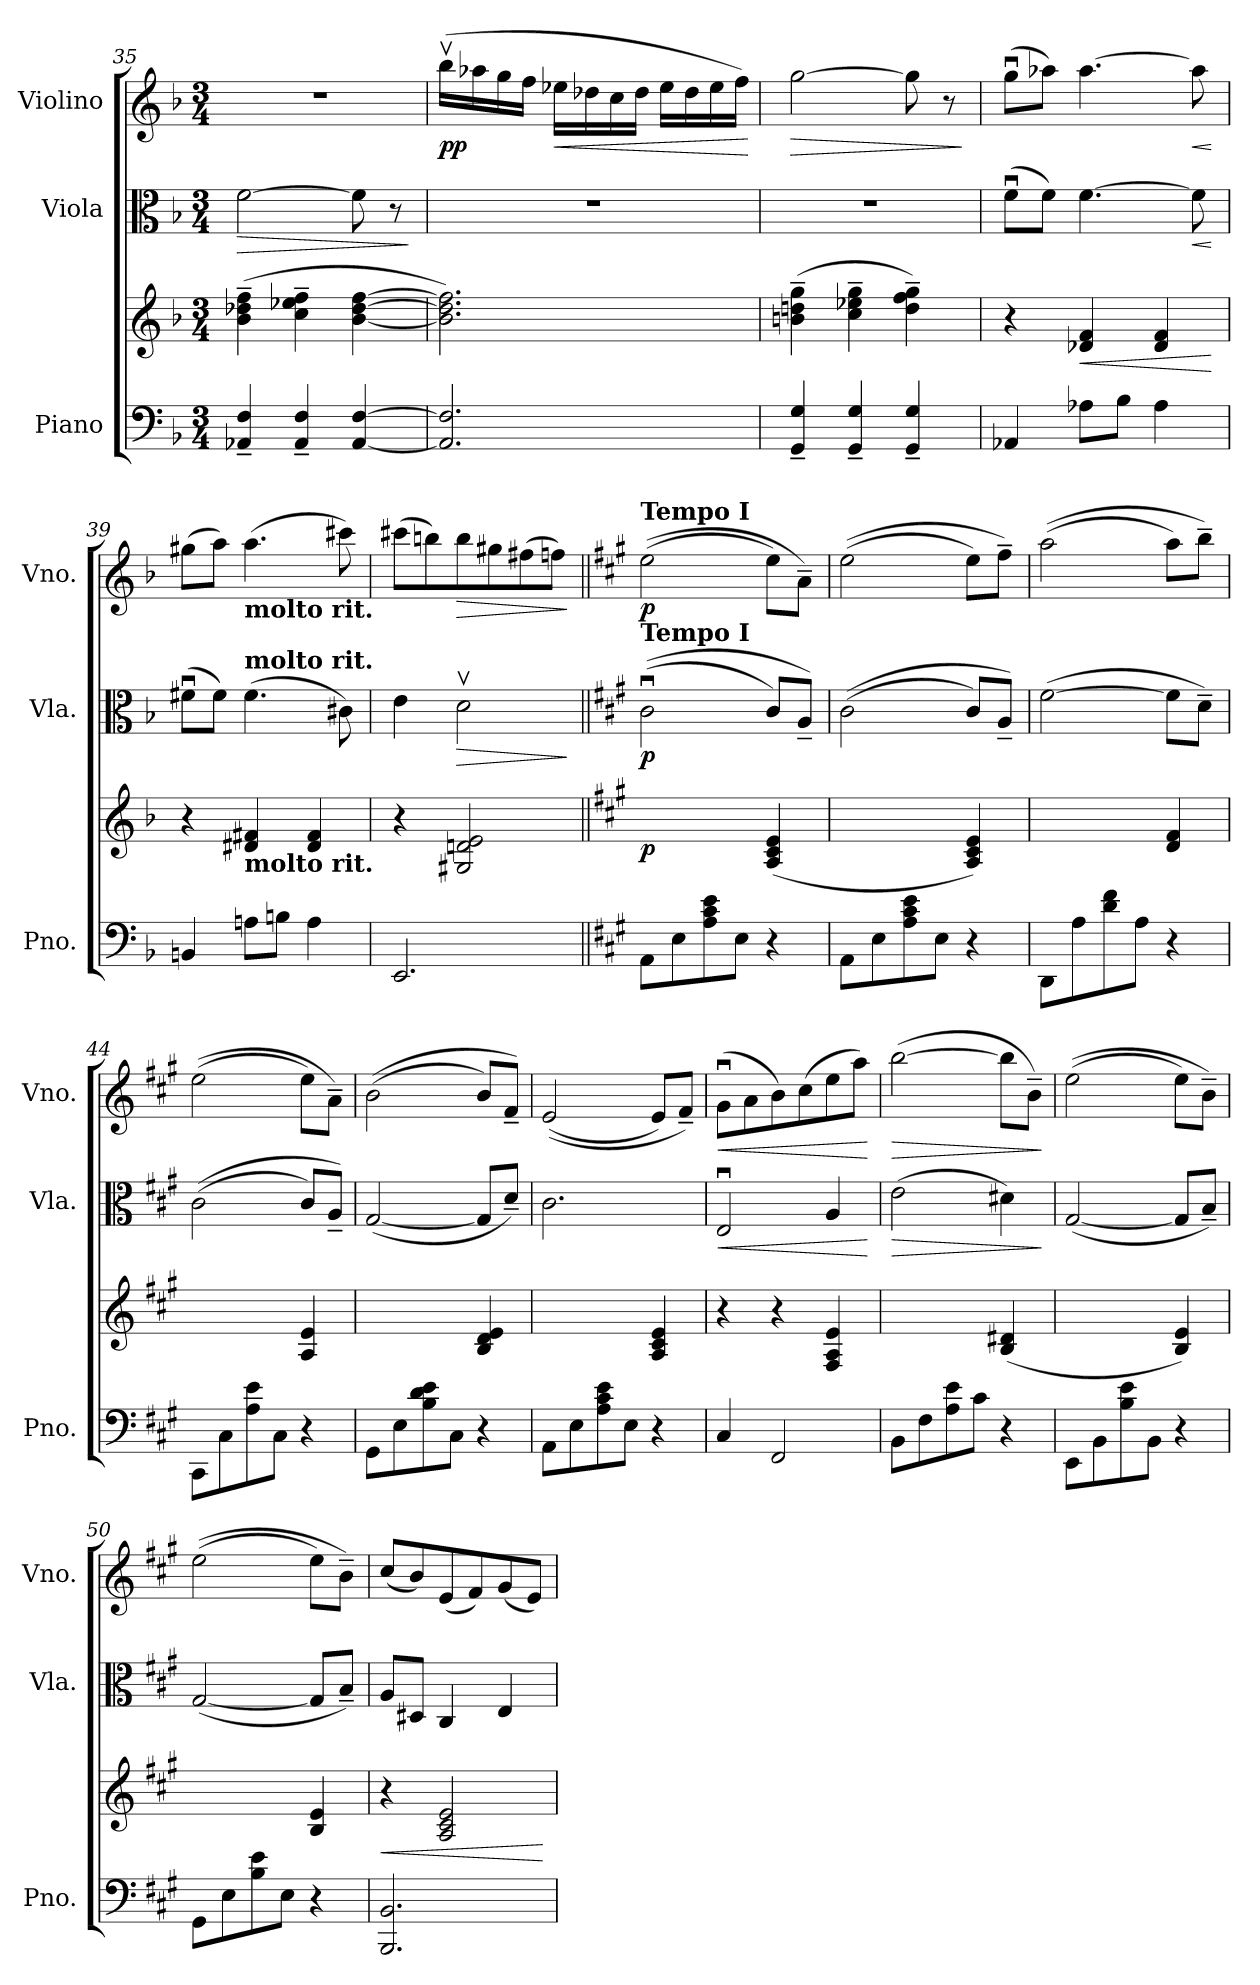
**kern	**kern	**dynam	**kern	**dynam	**kern	**dynam
*part3	*part3	*part3	*part2	*part2	*part1	*part1
*staff4	*staff3	*staff3/4	*staff2	*staff2	*staff1	*staff1
*I"Piano	*	*	*I"Viola	*	*I"Violino	*
*I'Pno.	*	*	*I'Vla.	*	*I'Vno.	*
*clefF4	*clefG2	*	*clefC3	*	*clefG2	*
*k[b-]	*k[b-]	*	*k[b-]	*	*k[b-]	*
*M3/4	*M3/4	*	*M3/4	*	*M3/4	*
=35	=35	=35	=35	=35	=35	=35
!	!	!	!	!LO:HP:b	!	!
4AA-X/~ 4F/~	(4b-\~ 4dd-X\~ 4ff\~	.	[2f\	>	2.r	.
4AA-/~ 4F/~	4cc\~ 4ee-X\~ 4ff\~	.	.	.	.	.
[4AA-/ [4F/	[4b-\ [4dd-\ [4ff\	.	8f\]	.	.	.
.	.	.	8r	.	.	.
.	.	.	.	]	.	.
!!LO:LB:g=z
=36	=36	=36	=36	=36	=36	=36
!	!	!	!	!	!	!LO:DY:b
2.AA-/] 2.F/]	2.b-\] 2.dd-\] 2.ff\])	.	2.r	.	(16bb-v\LL	pp
.	.	.	.	.	16aa-X\	.
.	.	.	.	.	16gg\	.
.	.	.	.	.	16ff\JJ	.
!	!	!	!	!	!	!LO:HP:b
.	.	.	.	.	16ee-X\LL	<
.	.	.	.	.	16dd-X\	.
.	.	.	.	.	16cc\	.
.	.	.	.	.	16dd-\JJ	.
.	.	.	.	.	16ee-\LL	.
.	.	.	.	.	16dd-\	.
.	.	.	.	.	16ee-\	.
.	.	.	.	.	16ff\JJ)	.
.	.	.	.	.	.	[
=37	=37	=37	=37	=37	=37	=37
!	!	!	!	!	!	!LO:HP:b
4GG/~ 4G/~	(4bn\~ 4ddn\~ 4gg\~	.	2.r	.	[2gg\	>
4GG/~ 4G/~	4cc\~ 4ee-X\~ 4gg\~	.	.	.	.	.
4GG/~ 4G/~	4dd\~ 4ff\~ 4gg\~)	.	.	.	8gg\]	.
.	.	.	.	.	8r	.
.	.	.	.	.	.	]
=38	=38	=38	=38	=38	=38	=38
4AA-X/	4r	.	(8fu\L	.	(8ggu\L	.
.	.	.	8f\J)	.	8aa-X\J)	.
!	!	!LO:HP:b	!	!	!	!
8A-X\L	4d-X/ 4f/	<	[4.f\	.	[4.aa-\	.
8B-\J	.	.	.	.	.	.
4A-\	4d-/ 4f/	.	.	.	.	.
!	!	!	!	!LO:HP:b	!	!LO:HP:b
.	.	.	8f\]	<	8aa-\]	<
.	.	[	.	[	.	[
=39	=39	=39	=39	=39	=39	=39
4BBn/	4r	.	(8f#Xu\L	.	(8gg#X\L	.
.	.	.	8f#\J)	.	8aa\J)	.
!	!	!	!	!	!LO:TX:b:B:t=molto rit.	!
!	!	!	!LO:TX:a:B:t=molto rit.	!	!	!
!	!LO:TX:b:B:t=molto rit.	!	!	!	!	!
8An\L	4d#X/ 4f#X/	.	(4.f#\	.	(4.aa\	.
8Bn\J	.	.	.	.	.	.
4A\	4d#/ 4f#/	.	.	.	.	.
.	.	.	8c#X\)	.	8ccc#X\)	.
!!LO:LB:g=z
=40	=40	=40	=40	=40	=40	=40
2.EE/	4r	.	4e\	.	(8ccc#X\L	.
.	.	.	.	.	8bbn\)	.
!	!	!	!	!LO:HP:b	!	!LO:HP:b
.	2G#X/ 2dn/ 2e/	.	2dv\	>	8bb\	>
.	.	.	.	.	8gg#X\	.
.	.	.	.	.	(8ff#X\	.
.	.	.	.	.	8ffn\J)	.
.	.	.	.	]	.	]
=41||	=41||	=41||	=41||	=41||	=41||	=41||
*k[f#c#g#]	*k[f#c#g#]	*	*k[f#c#g#]	*	*k[f#c#g#]	*
!	!	!	!	!	!LO:TX:b:B:t=Tempo I	!
!	!	!	!	!	!LO:TX:a:B:t=Tempo I	!
!	!	!LO:DY:b	!	!LO:DY:b	!	!LO:DY:b
(8AA\L	2ryy	p	((2c#u\	p	((2ee\	p
8E\	.	.	.	.	.	.
8A\ 8c#\ 8e\	.	.	.	.	.	.
8E\J	.	.	.	.	.	.
4r	(4A/ 4c#/ 4e/	.	8c#/L)	.	8ee\L)	.
.	.	.	8A~/J)	.	8a~\J)	.
=42	=42	=42	=42	=42	=42	=42
(8AA\L	2ryy	.	((2c#\	.	((2ee\	.
8E\	.	.	.	.	.	.
8A\ 8c#\ 8e\	.	.	.	.	.	.
8E\J	.	.	.	.	.	.
4r	4A/ 4c#/ 4e/)	.	8c#/L)	.	8ee\L)	.
.	.	.	8A~/J)	.	8ff#~\J)	.
=43	=43	=43	=43	=43	=43	=43
(8DD\L	2ryy	.	([2f#\	.	((2aa\	.
8A\	.	.	.	.	.	.
8d\ 8f#\	.	.	.	.	.	.
8A\J	.	.	.	.	.	.
4r	4d/ 4f#/)	.	8f#\L]	.	8aa\L)	.
.	.	.	8d~\J)	.	8bb~\J)	.
=44	=44	=44	=44	=44	=44	=44
(8CC#\L	2ryy	.	((2c#\	.	((2ee\	.
8C#\	.	.	.	.	.	.
8A\ 8e\	.	.	.	.	.	.
8C#\J	.	.	.	.	.	.
4r	4A/ 4e/)	.	8c#/L)	.	8ee\L)	.
.	.	.	8A~/J)	.	8a~\J)	.
!!LO:PB:g=z
=45	=45	=45	=45	=45	=45	=45
(8GG#\L	2ryy	.	([2G#/	.	((2b\	.
8E\	.	.	.	.	.	.
8B\ 8d\ 8e\	.	.	.	.	.	.
8C#\J	.	.	.	.	.	.
4r	4B/ 4d/ 4e/)	.	8G#/L]	.	8b/L)	.
.	.	.	8d~/J)	.	8f#~/J)	.
=46	=46	=46	=46	=46	=46	=46
8AA\L	2ryy	.	2.c#\	.	((2e/	.
8E\	.	.	.	.	.	.
8A\ 8c#\ 8e\	.	.	.	.	.	.
8E\J	.	.	.	.	.	.
4r	4A/ 4c#/ 4e/)	.	.	.	8e/L)	.
.	.	.	.	.	8f#~/J)	.
=47	=47	=47	=47	=47	=47	=47
!	!	!	!	!LO:HP:b	!	!LO:HP:b
4C#/	4r	.	2Eu/	<	(8g#u\L	<
.	.	.	.	.	8a\	.
2FF#/	4r	.	.	.	8b\)	.
.	.	.	.	.	(8cc#\	.
.	4F#/ 4A/ 4e/	.	4A/	.	8ee\	.
.	.	.	.	.	8aa\J)	.
.	.	.	.	[	.	[
=48	=48	=48	=48	=48	=48	=48
!	!	!	!	!LO:HP:b	!	!LO:HP:b
(8BB\L	2ryy	.	(2e\	>	([2bb\	>
8F#\	.	.	.	.	.	.
8A\ 8e\	.	.	.	.	.	.
8c#\J	.	.	.	.	.	.
4r	(4B/ 4d#X/	.	4d#X\)	.	8bb\L]	.
.	.	.	.	.	8b~\J)	.
.	.	.	.	]	.	]
=49	=49	=49	=49	=49	=49	=49
(8EE\L	2ryy	.	([2G#/	.	((2ee\	.
8BB\	.	.	.	.	.	.
8B\ 8e\	.	.	.	.	.	.
8BB\J	.	.	.	.	.	.
4r	4B/ 4e/)	.	8G#/L]	.	8ee\L)	.
.	.	.	8B~/J)	.	8b~\J)	.
!!LO:LB:g=z
=50	=50	=50	=50	=50	=50	=50
8GG#\L	2ryy	.	([2G#/	.	((2ee\	.
8E\	.	.	.	.	.	.
8B\ 8e\	.	.	.	.	.	.
8E\J	.	.	.	.	.	.
4r	4B/ 4e/)	.	8G#/L]	.	8ee\L)	.
.	.	.	8B~/J)	.	8b~\J)	.
=51	=51	=51	=51	=51	=51	=51
!	!	!LO:HP:b	!	!	!	!
2.BBB/ 2.BB/	4r	<	8A/L	.	(8cc#/L	.
.	.	.	8D#X/J	.	8b/)	.
.	2A/ 2c#/ 2e/	.	4C#/	.	(8e/	.
.	.	.	.	.	8f#/)	.
.	.	.	4E/	.	(8g#/	.
.	.	.	.	.	8e/J)	.
.	.	[	.	.	.	.
=	=	=	=	=	=	=
*-	*-	*-	*-	*-	*-	*-
